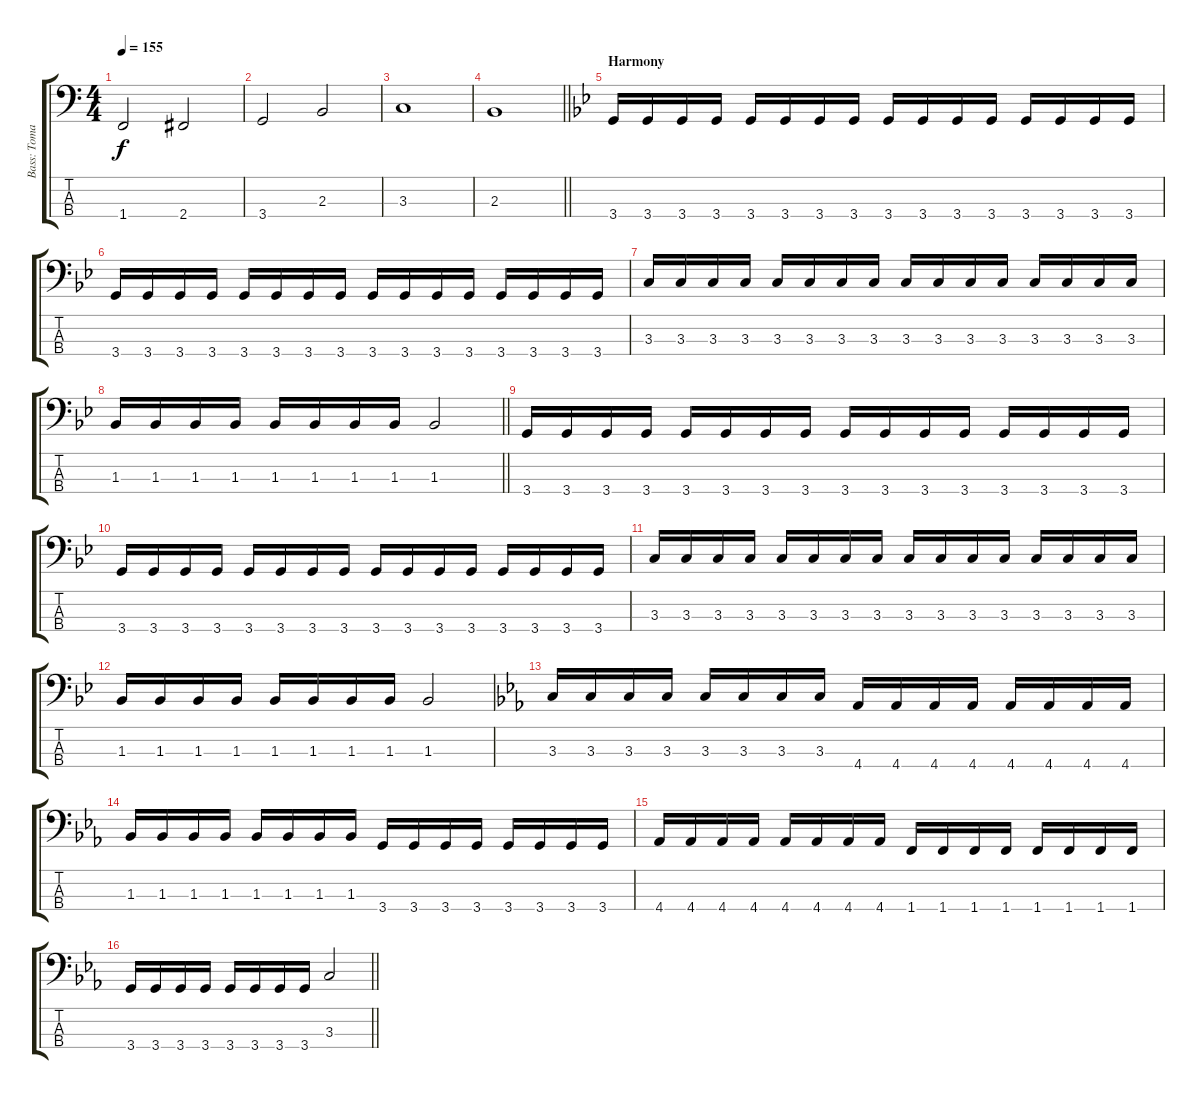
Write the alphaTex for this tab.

\track ("Bass: Tomas Stolt" "Bass: Toma") {instrument electricbassfinger}
\staff {score tabs}
\tuning (G2 D2 A1 E1) {hide}
\ts (4 4)
\tempo 155
\clef f4
\ks aminor
1.4.2{dy f} 2.4.2 |
3.4.2 2.3.2 |
3.3.1 |
\barLineRight lightlight
2.3.1 |
\section ("" "Harmony")
\ks gminor
3.4.16 3.4.16 3.4.16 3.4.16 3.4.16 3.4.16 3.4.16 3.4.16 3.4.16 3.4.16 3.4.16 3.4.16 3.4.16 3.4.16 3.4.16 3.4.16 |
3.4.16 3.4.16 3.4.16 3.4.16 3.4.16 3.4.16 3.4.16 3.4.16 3.4.16 3.4.16 3.4.16 3.4.16 3.4.16 3.4.16 3.4.16 3.4.16 |
3.3.16 3.3.16 3.3.16 3.3.16 3.3.16 3.3.16 3.3.16 3.3.16 3.3.16 3.3.16 3.3.16 3.3.16 3.3.16 3.3.16 3.3.16 3.3.16 |
\barLineRight lightlight
1.3.16 1.3.16 1.3.16 1.3.16 1.3.16 1.3.16 1.3.16 1.3.16 1.3.2 |
3.4.16 3.4.16 3.4.16 3.4.16 3.4.16 3.4.16 3.4.16 3.4.16 3.4.16 3.4.16 3.4.16 3.4.16 3.4.16 3.4.16 3.4.16 3.4.16 |
3.4.16 3.4.16 3.4.16 3.4.16 3.4.16 3.4.16 3.4.16 3.4.16 3.4.16 3.4.16 3.4.16 3.4.16 3.4.16 3.4.16 3.4.16 3.4.16 |
3.3.16 3.3.16 3.3.16 3.3.16 3.3.16 3.3.16 3.3.16 3.3.16 3.3.16 3.3.16 3.3.16 3.3.16 3.3.16 3.3.16 3.3.16 3.3.16 |
1.3.16 1.3.16 1.3.16 1.3.16 1.3.16 1.3.16 1.3.16 1.3.16 1.3.2 |
\ks cminor
3.3.16 3.3.16 3.3.16 3.3.16 3.3.16 3.3.16 3.3.16 3.3.16 4.4.16 4.4.16 4.4.16 4.4.16 4.4.16 4.4.16 4.4.16 4.4.16 |
1.3.16 1.3.16 1.3.16 1.3.16 1.3.16 1.3.16 1.3.16 1.3.16 3.4.16 3.4.16 3.4.16 3.4.16 3.4.16 3.4.16 3.4.16 3.4.16 |
4.4.16 4.4.16 4.4.16 4.4.16 4.4.16 4.4.16 4.4.16 4.4.16 1.4.16 1.4.16 1.4.16 1.4.16 1.4.16 1.4.16 1.4.16 1.4.16 |
\barLineRight lightlight
3.4.16 3.4.16 3.4.16 3.4.16 3.4.16 3.4.16 3.4.16 3.4.16 3.3.2
